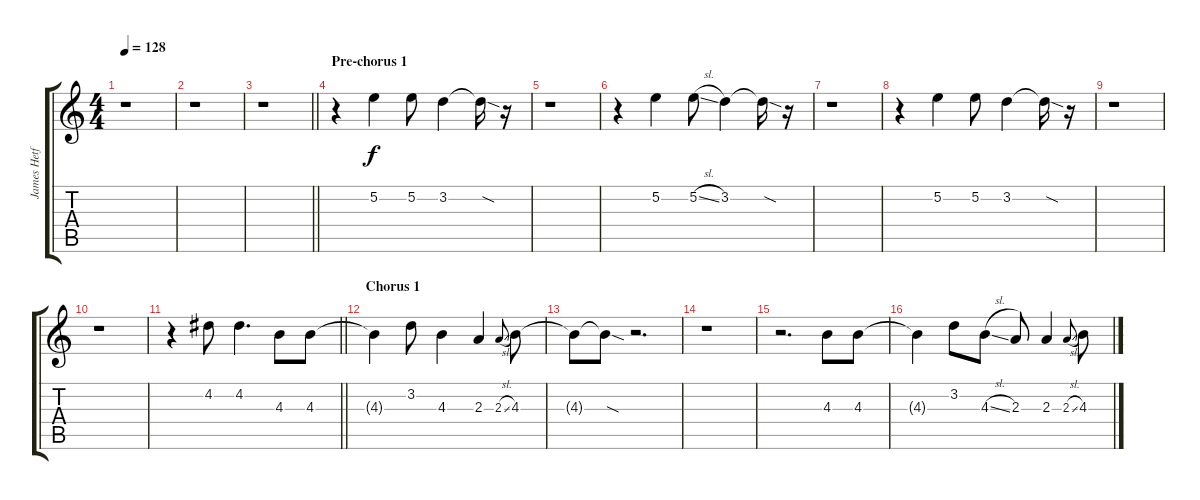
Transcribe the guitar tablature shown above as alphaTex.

\track ("James Hetfield (Supp. Vox)" "James Hetf") {instrument overdrivenguitar}
\staff {score tabs}
\tuning (E4 B3 G3 D3 A2 E2) {hide}
\ts (4 4)
\tempo 128
\clef g2
\ks c
r.1{dy f} |
r.1 |
\barLineRight lightlight
r.1 |
\section ("" "Pre-chorus 1")
r.4 5.2.4 5.2.8 3.2.4 3.2{sod t}.16 r.16 |
r.1 |
r.4 5.2.4 5.2{sl}.8 3.2.4 3.2{sod t}.16 r.16 |
r.1 |
r.4 5.2.4 5.2.8 3.2.4 3.2{sod t}.16 r.16 |
r.1 |
r.1 |
\barLineRight lightlight
r.4 4.2.8 4.2.4{d} 4.3.8 4.3.8 |
\section ("" "Chorus 1")
4.3{t}.4 3.2.8 4.3.4 2.3.4 2.3{sl}.8{gr onbeat} 4.3.8 |
4.3{t}.8 4.3{sod t}.8 r.2{d} |
r.1 |
r.2{d} 4.3.8 4.3.8 |
4.3{t}.4 3.2.8 4.3{sl}.8 2.3.8 2.3.4 2.3{sl}.8{gr onbeat} 4.3.8
